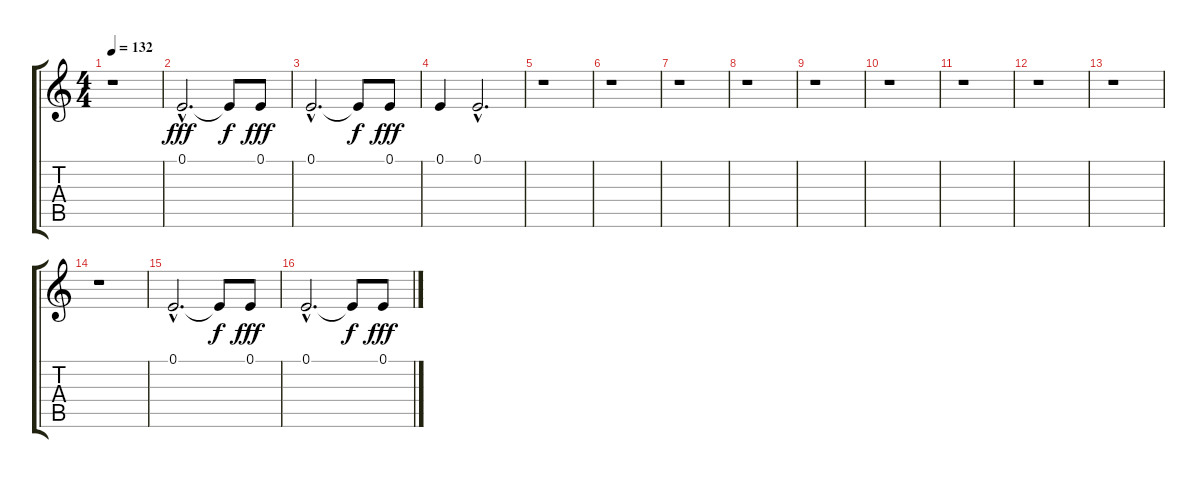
\track "" {instrument fx5brightness}
\staff {score tabs}
\tuning (E4 B3 G3 D3 A2 E2) {hide}
\ts (4 4)
\tempo 132
\clef g2
\ks c
r.1{dy fff} |
0.1{hac}.2{d} 0.1{t}.8{dy f} 0.1.8{dy fff} |
0.1{hac}.2{d} 0.1{t}.8{dy f} 0.1.8{dy fff} |
0.1.4 0.1{hac}.2{d} |
r.1 |
r.1 |
r.1 |
r.1 |
r.1 |
r.1 |
r.1 |
r.1 |
r.1 |
r.1 |
0.1{hac}.2{d} 0.1{t}.8{dy f} 0.1.8{dy fff} |
0.1{hac}.2{d} 0.1{t}.8{dy f} 0.1.8{dy fff}
